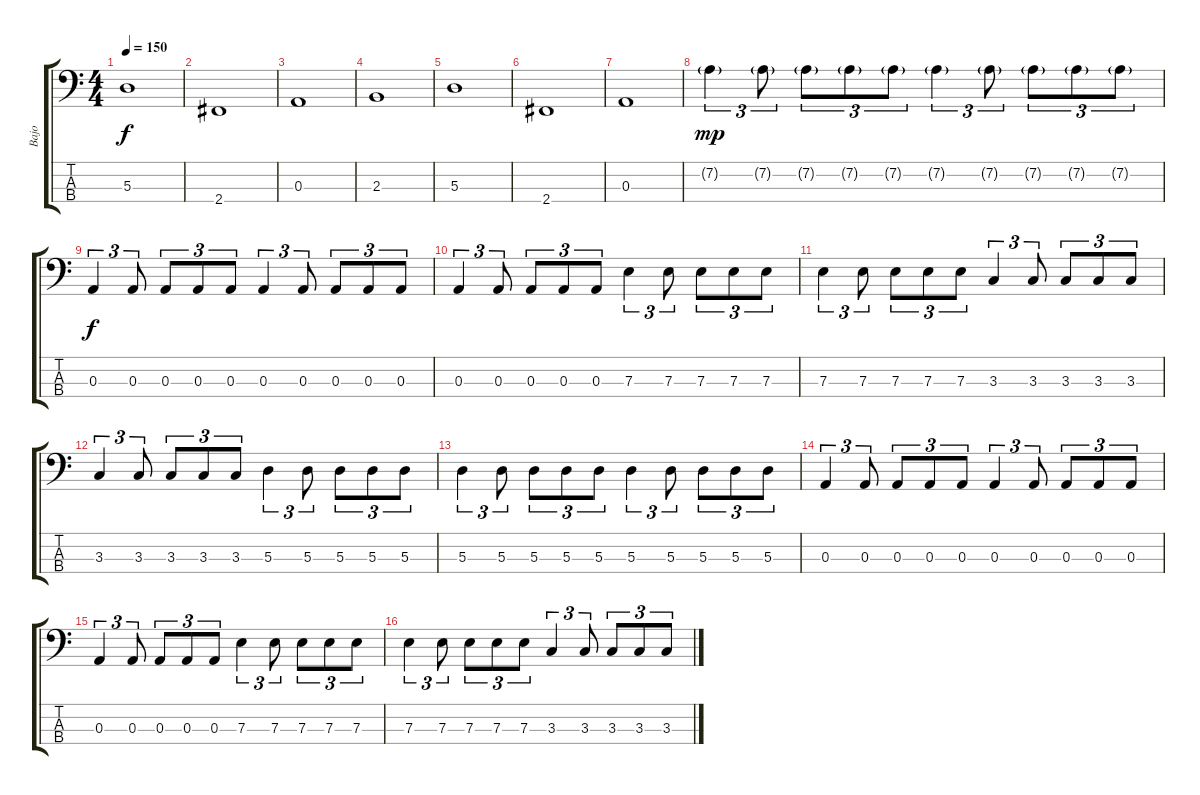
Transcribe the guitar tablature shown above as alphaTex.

\track ("Bajo" "Bajo") {instrument electricbasspick}
\staff {score tabs}
\tuning (G2 D2 A1 E1) {hide}
\ts (4 4)
\tempo 150
\clef f4
\ks c
5.3.1{dy f} |
2.4.1 |
0.3.1 |
2.3.1 |
5.3.1 |
2.4.1 |
0.3.1 |
7.2{g}.4{tu (3 2) dy mp} 7.2{g}.8{tu (3 2)} 7.2{g}.8{tu (3 2)} 7.2{g}.8{tu (3 2)} 7.2{g}.8{tu (3 2)} 7.2{g}.4{tu (3 2)} 7.2{g}.8{tu (3 2)} 7.2{g}.8{tu (3 2)} 7.2{g}.8{tu (3 2)} 7.2{g}.8{tu (3 2)} |
0.3.4{tu (3 2) dy f} 0.3.8{tu (3 2)} 0.3.8{tu (3 2)} 0.3.8{tu (3 2)} 0.3.8{tu (3 2)} 0.3.4{tu (3 2)} 0.3.8{tu (3 2)} 0.3.8{tu (3 2)} 0.3.8{tu (3 2)} 0.3.8{tu (3 2)} |
0.3.4{tu (3 2)} 0.3.8{tu (3 2)} 0.3.8{tu (3 2)} 0.3.8{tu (3 2)} 0.3.8{tu (3 2)} 7.3.4{tu (3 2)} 7.3.8{tu (3 2)} 7.3.8{tu (3 2)} 7.3.8{tu (3 2)} 7.3.8{tu (3 2)} |
7.3.4{tu (3 2)} 7.3.8{tu (3 2)} 7.3.8{tu (3 2)} 7.3.8{tu (3 2)} 7.3.8{tu (3 2)} 3.3.4{tu (3 2)} 3.3.8{tu (3 2)} 3.3.8{tu (3 2)} 3.3.8{tu (3 2)} 3.3.8{tu (3 2)} |
3.3.4{tu (3 2)} 3.3.8{tu (3 2)} 3.3.8{tu (3 2)} 3.3.8{tu (3 2)} 3.3.8{tu (3 2)} 5.3.4{tu (3 2)} 5.3.8{tu (3 2)} 5.3.8{tu (3 2)} 5.3.8{tu (3 2)} 5.3.8{tu (3 2)} |
5.3.4{tu (3 2)} 5.3.8{tu (3 2)} 5.3.8{tu (3 2)} 5.3.8{tu (3 2)} 5.3.8{tu (3 2)} 5.3.4{tu (3 2)} 5.3.8{tu (3 2)} 5.3.8{tu (3 2)} 5.3.8{tu (3 2)} 5.3.8{tu (3 2)} |
0.3.4{tu (3 2)} 0.3.8{tu (3 2)} 0.3.8{tu (3 2)} 0.3.8{tu (3 2)} 0.3.8{tu (3 2)} 0.3.4{tu (3 2)} 0.3.8{tu (3 2)} 0.3.8{tu (3 2)} 0.3.8{tu (3 2)} 0.3.8{tu (3 2)} |
0.3.4{tu (3 2)} 0.3.8{tu (3 2)} 0.3.8{tu (3 2)} 0.3.8{tu (3 2)} 0.3.8{tu (3 2)} 7.3.4{tu (3 2)} 7.3.8{tu (3 2)} 7.3.8{tu (3 2)} 7.3.8{tu (3 2)} 7.3.8{tu (3 2)} |
7.3.4{tu (3 2)} 7.3.8{tu (3 2)} 7.3.8{tu (3 2)} 7.3.8{tu (3 2)} 7.3.8{tu (3 2)} 3.3.4{tu (3 2)} 3.3.8{tu (3 2)} 3.3.8{tu (3 2)} 3.3.8{tu (3 2)} 3.3.8{tu (3 2)}
